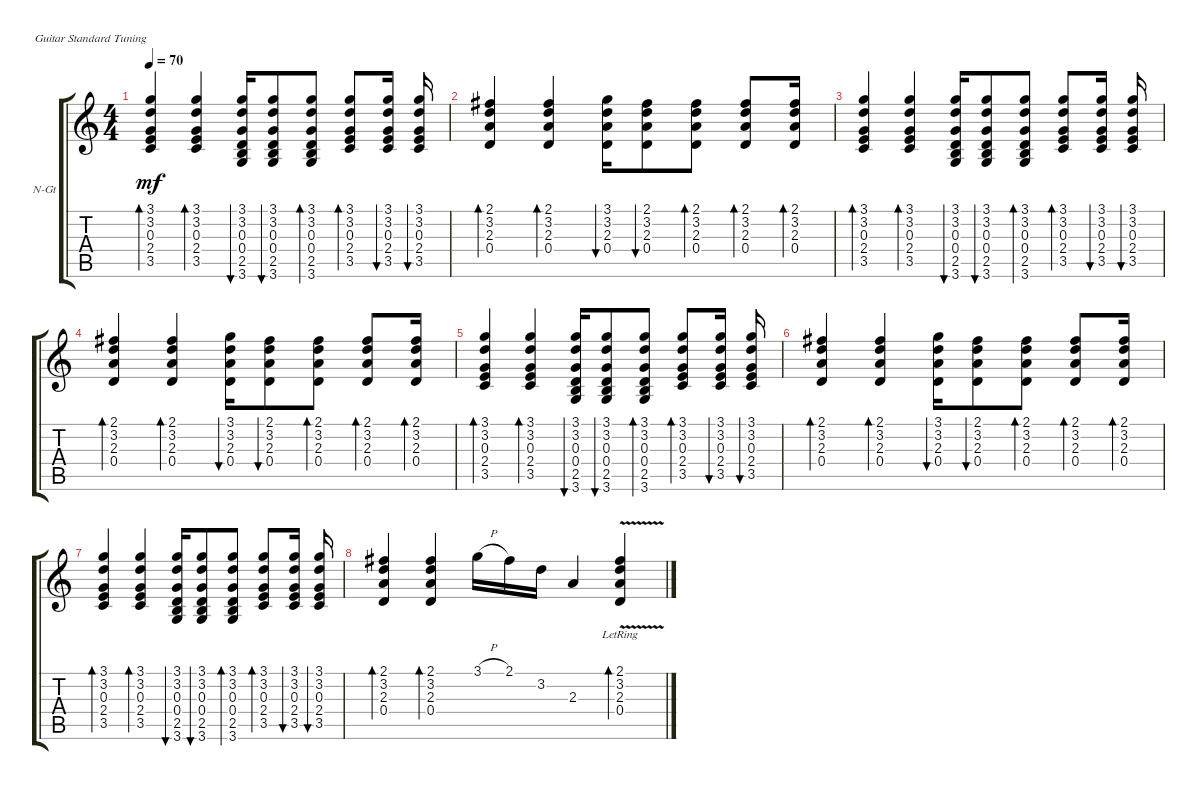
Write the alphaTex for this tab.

\defaultSystemsLayout 4
\bracketExtendMode groupsimilarinstruments
\firstSystemTrackNameOrientation horizontal
\otherSystemsTrackNameOrientation horizontal
\track ("Nylon Guitar" "N-Gt") {instrument acousticguitarnylon}
\staff {score tabs}
\tuning (E4 B3 G3 D3 A2 E2)
\ts (4 4)
\tempo 70
\clef g2
\ks c
(3.5 2.4 0.3 3.2 3.1).4{bd 30 dy mf} (3.5 2.4 0.3 3.2 3.1).4{bd 30} (2.5 0.4 0.3 3.2 3.1 3.6).16{bu 30} (2.5 0.4 0.3 3.2 3.1 3.6).8{bu 30} (2.5 0.4 0.3 3.2 3.1 3.6).8{bd 30} (3.5 2.4 0.3 3.2 3.1).8{bd 30} (3.5 2.4 0.3 3.2 3.1).16{bu 30} (3.5 2.4 0.3 3.2 3.1).16{bu 30} |
(0.4 2.3 3.2 2.1).4{bd 30} (0.4 2.3 3.2 2.1).4{bd 30} (0.4 2.3 3.2 3.1).16{bu 30} (0.4 2.3 3.2 2.1).8{bu 30} (0.4 2.3 3.2 2.1).8{bd 30} (0.4 2.3 3.2 2.1).8{bd 30} (0.4 2.3 3.2 2.1).16{bd 30} |
(3.5 2.4 0.3 3.2 3.1).4{bd 30} (3.5 2.4 0.3 3.2 3.1).4{bd 30} (2.5 0.4 0.3 3.2 3.1 3.6).16{bu 30} (2.5 0.4 0.3 3.2 3.1 3.6).8{bu 30} (2.5 0.4 0.3 3.2 3.1 3.6).8{bd 30} (3.5 2.4 0.3 3.2 3.1).8{bd 30} (3.5 2.4 0.3 3.2 3.1).16{bu 30} (3.5 2.4 0.3 3.2 3.1).16{bu 30} |
(0.4 2.3 3.2 2.1).4{bd 30} (0.4 2.3 3.2 2.1).4{bd 30} (0.4 2.3 3.2 3.1).16{bu 30} (0.4 2.3 3.2 2.1).8{bu 30} (0.4 2.3 3.2 2.1).8{bd 30} (0.4 2.3 3.2 2.1).8{bd 30} (0.4 2.3 3.2 2.1).16{bd 30} |
(3.5 2.4 0.3 3.2 3.1).4{bd 30} (3.5 2.4 0.3 3.2 3.1).4{bd 30} (2.5 0.4 0.3 3.2 3.1 3.6).16{bu 30} (2.5 0.4 0.3 3.2 3.1 3.6).8{bu 30} (2.5 0.4 0.3 3.2 3.1 3.6).8{bd 30} (3.5 2.4 0.3 3.2 3.1).8{bd 30} (3.5 2.4 0.3 3.2 3.1).16{bu 30} (3.5 2.4 0.3 3.2 3.1).16{bu 30} |
(0.4 2.3 3.2 2.1).4{bd 30} (0.4 2.3 3.2 2.1).4{bd 30} (0.4 2.3 3.2 3.1).16{bu 30} (0.4 2.3 3.2 2.1).8{bu 30} (0.4 2.3 3.2 2.1).8{bd 30} (0.4 2.3 3.2 2.1).8{bd 30} (0.4 2.3 3.2 2.1).16{bd 30} |
(3.5 2.4 0.3 3.2 3.1).4{bd 30} (3.5 2.4 0.3 3.2 3.1).4{bd 30} (2.5 0.4 0.3 3.2 3.1 3.6).16{bu 30} (2.5 0.4 0.3 3.2 3.1 3.6).8{bu 30} (2.5 0.4 0.3 3.2 3.1 3.6).8{bd 30} (3.5 2.4 0.3 3.2 3.1).8{bd 30} (3.5 2.4 0.3 3.2 3.1).16{bu 30} (3.5 2.4 0.3 3.2 3.1).16{bu 30} |
(0.4 2.3 3.2 2.1).4{bd 30} (0.4 2.3 3.2 2.1).4{bd 30} 3.1{h}.16 2.1.16 3.2.16 2.3.4 (2.3 3.2{v lr} 2.1 0.4).4{bd 87}
